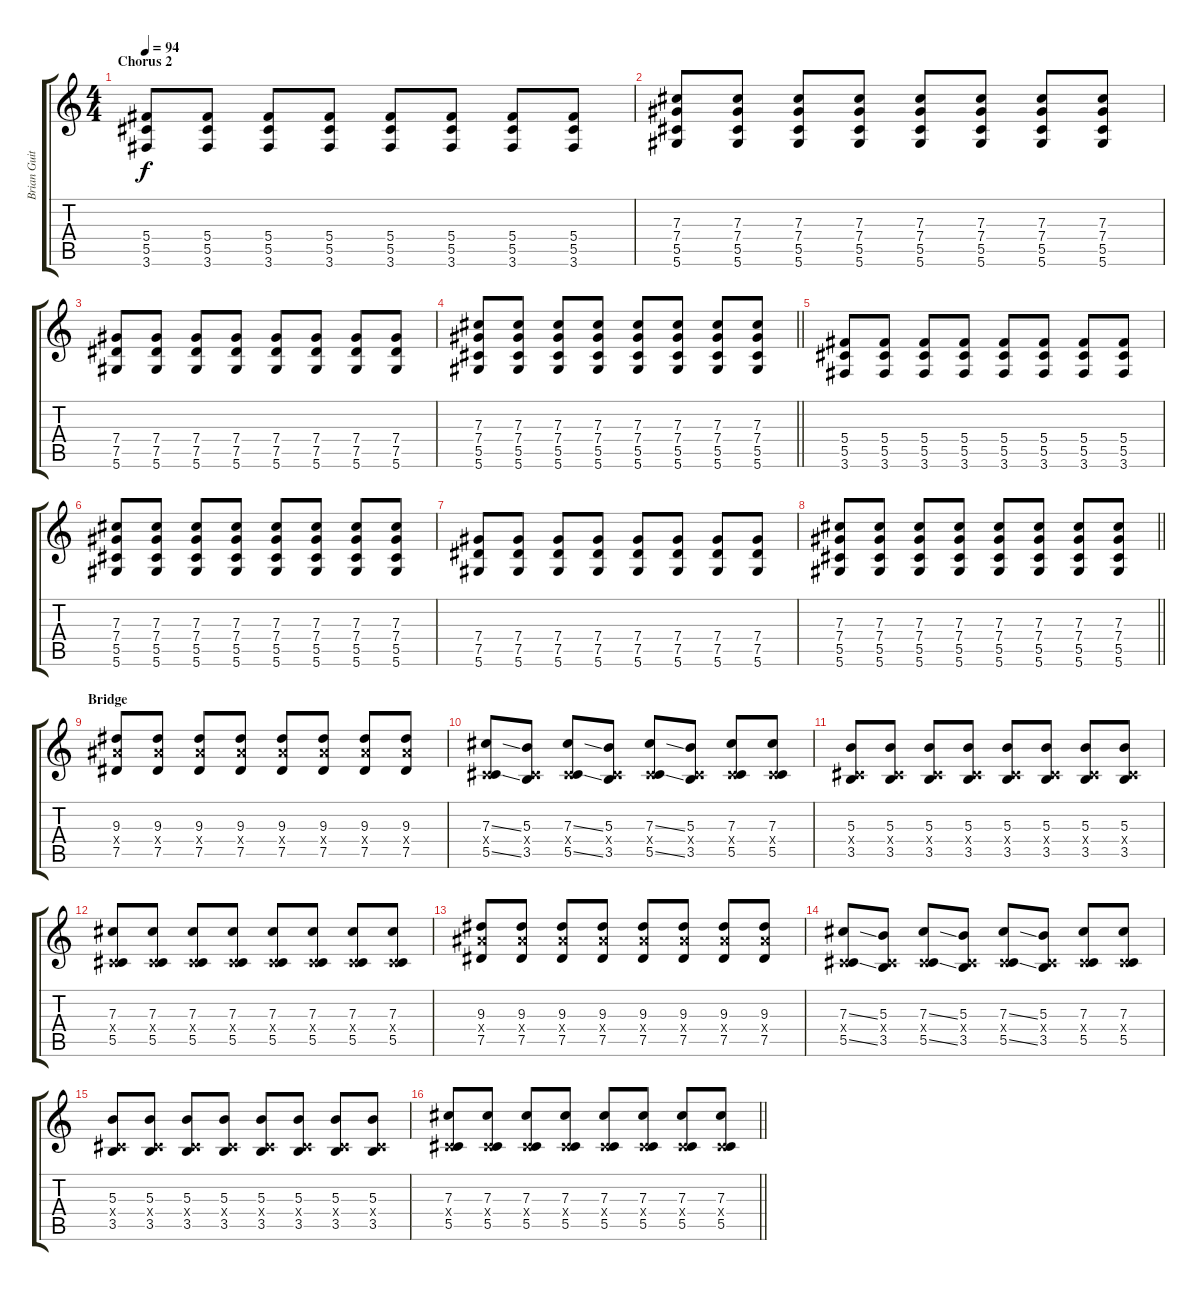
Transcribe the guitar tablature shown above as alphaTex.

\track ("Brian Guitar" "Brian Guit") {instrument overdrivenguitar}
\staff {score tabs}
\tuning (Eb4 Bb3 Gb3 Db3 Ab2 Eb2) {hide}
\ts (4 4)
\section ("" "Chorus 2")
\tempo 94
\clef g2
\ks c
(5.4 5.5 3.6).8{dy f} (5.4 5.5 3.6).8 (5.4 5.5 3.6).8 (5.4 5.5 3.6).8 (5.4 5.5 3.6).8 (5.4 5.5 3.6).8 (5.4 5.5 3.6).8 (5.4 5.5 3.6).8 |
(7.3 7.4 5.5 5.6).8 (7.3 7.4 5.5 5.6).8 (7.3 7.4 5.5 5.6).8 (7.3 7.4 5.5 5.6).8 (7.3 7.4 5.5 5.6).8 (7.3 7.4 5.5 5.6).8 (7.3 7.4 5.5 5.6).8 (7.3 7.4 5.5 5.6).8 |
(7.4 7.5 5.6).8 (7.4 7.5 5.6).8 (7.4 7.5 5.6).8 (7.4 7.5 5.6).8 (7.4 7.5 5.6).8 (7.4 7.5 5.6).8 (7.4 7.5 5.6).8 (7.4 7.5 5.6).8 |
\barLineRight lightlight
(7.3 7.4 5.5 5.6).8 (7.3 7.4 5.5 5.6).8 (7.3 7.4 5.5 5.6).8 (7.3 7.4 5.5 5.6).8 (7.3 7.4 5.5 5.6).8 (7.3 7.4 5.5 5.6).8 (7.3 7.4 5.5 5.6).8 (7.3 7.4 5.5 5.6).8 |
(5.4 5.5 3.6).8 (5.4 5.5 3.6).8 (5.4 5.5 3.6).8 (5.4 5.5 3.6).8 (5.4 5.5 3.6).8 (5.4 5.5 3.6).8 (5.4 5.5 3.6).8 (5.4 5.5 3.6).8 |
(7.3 7.4 5.5 5.6).8 (7.3 7.4 5.5 5.6).8 (7.3 7.4 5.5 5.6).8 (7.3 7.4 5.5 5.6).8 (7.3 7.4 5.5 5.6).8 (7.3 7.4 5.5 5.6).8 (7.3 7.4 5.5 5.6).8 (7.3 7.4 5.5 5.6).8 |
(7.4 7.5 5.6).8 (7.4 7.5 5.6).8 (7.4 7.5 5.6).8 (7.4 7.5 5.6).8 (7.4 7.5 5.6).8 (7.4 7.5 5.6).8 (7.4 7.5 5.6).8 (7.4 7.5 5.6).8 |
\barLineRight lightlight
(7.3 7.4 5.5 5.6).8 (7.3 7.4 5.5 5.6).8 (7.3 7.4 5.5 5.6).8 (7.3 7.4 5.5 5.6).8 (7.3 7.4 5.5 5.6).8 (7.3 7.4 5.5 5.6).8 (7.3 7.4 5.5 5.6).8 (7.3 7.4 5.5 5.6).8 |
\section ("" "Bridge")
(9.3 9.4{x} 7.5).8 (9.3 9.4{x} 7.5).8 (9.3 9.4{x} 7.5).8 (9.3 9.4{x} 7.5).8 (9.3 9.4{x} 7.5).8 (9.3 9.4{x} 7.5).8 (9.3 9.4{x} 7.5).8 (9.3 9.4{x} 7.5).8 |
(7.3{ss} 0.4{x} 5.5{ss}).8 (5.3 0.4{x} 3.5).8 (7.3{ss} 0.4{x} 5.5{ss}).8 (5.3 0.4{x} 3.5).8 (7.3{ss} 0.4{x} 5.5{ss}).8 (5.3 0.4{x} 3.5).8 (7.3 0.4{x} 5.5).8 (7.3 0.4{x} 5.5).8 |
(5.3 0.4{x} 3.5).8 (5.3 0.4{x} 3.5).8 (5.3 0.4{x} 3.5).8 (5.3 0.4{x} 3.5).8 (5.3 0.4{x} 3.5).8 (5.3 0.4{x} 3.5).8 (5.3 0.4{x} 3.5).8 (5.3 0.4{x} 3.5).8 |
(7.3 0.4{x} 5.5).8 (7.3 0.4{x} 5.5).8 (7.3 0.4{x} 5.5).8 (7.3 0.4{x} 5.5).8 (7.3 0.4{x} 5.5).8 (7.3 0.4{x} 5.5).8 (7.3 0.4{x} 5.5).8 (7.3 0.4{x} 5.5).8 |
(9.3 9.4{x} 7.5).8 (9.3 9.4{x} 7.5).8 (9.3 9.4{x} 7.5).8 (9.3 9.4{x} 7.5).8 (9.3 9.4{x} 7.5).8 (9.3 9.4{x} 7.5).8 (9.3 9.4{x} 7.5).8 (9.3 9.4{x} 7.5).8 |
(7.3{ss} 0.4{x} 5.5{ss}).8 (5.3 0.4{x} 3.5).8 (7.3{ss} 0.4{x} 5.5{ss}).8 (5.3 0.4{x} 3.5).8 (7.3{ss} 0.4{x} 5.5{ss}).8 (5.3 0.4{x} 3.5).8 (7.3 0.4{x} 5.5).8 (7.3 0.4{x} 5.5).8 |
(5.3 0.4{x} 3.5).8 (5.3 0.4{x} 3.5).8 (5.3 0.4{x} 3.5).8 (5.3 0.4{x} 3.5).8 (5.3 0.4{x} 3.5).8 (5.3 0.4{x} 3.5).8 (5.3 0.4{x} 3.5).8 (5.3 0.4{x} 3.5).8 |
\barLineRight lightlight
(7.3 0.4{x} 5.5).8 (7.3 0.4{x} 5.5).8 (7.3 0.4{x} 5.5).8 (7.3 0.4{x} 5.5).8 (7.3 0.4{x} 5.5).8 (7.3 0.4{x} 5.5).8 (7.3 0.4{x} 5.5).8 (7.3 0.4{x} 5.5).8
